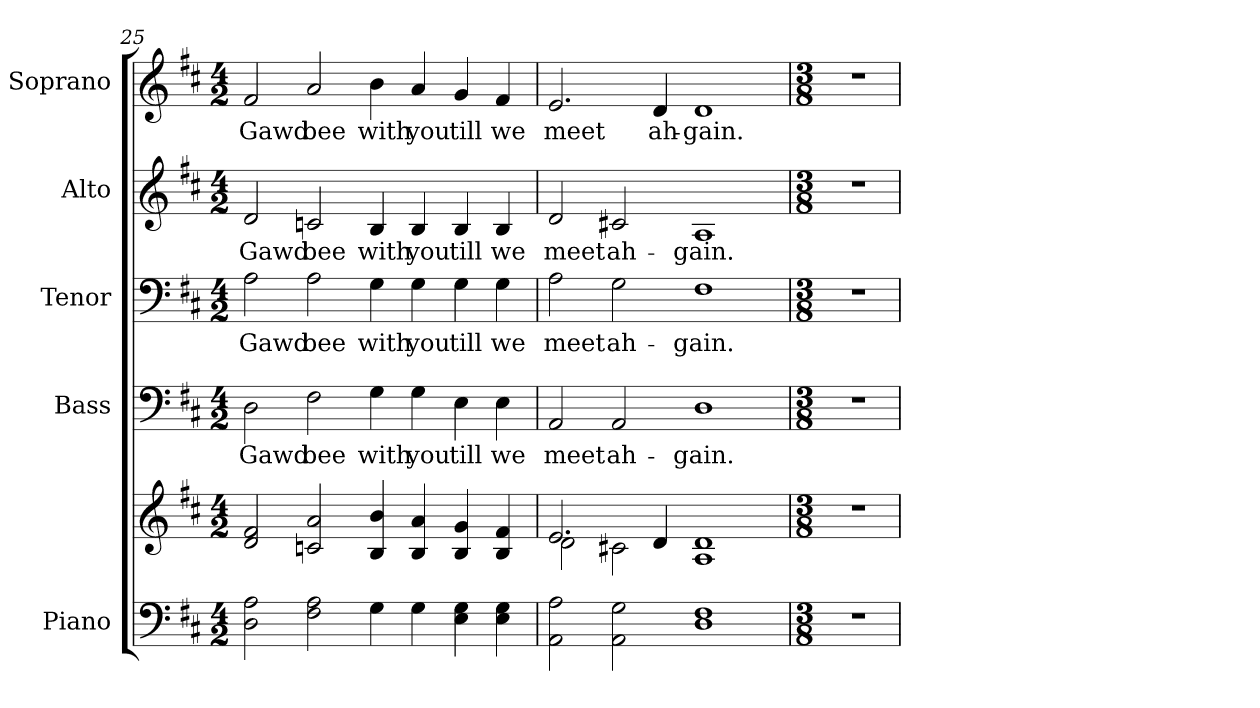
**kern	**kern	**kern	**text	**kern	**text	**kern	**text	**kern	**text
*part5	*part5	*part4	*part4	*part3	*part3	*part2	*part2	*part1	*part1
*staff6	*staff5	*staff4	*staff4	*staff3	*staff3	*staff2	*staff2	*staff1	*staff1
*I"Piano	*	*I"Bass	*	*I"Tenor	*	*I"Alto	*	*I"Soprano	*
*I'Pno.	*	*I'B.	*	*I'T.	*	*I'A.	*	*I'S.	*
!!LO:PB:g=z
*clefF4	*clefG2	*clefF4	*	*clefF4	*	*clefG2	*	*clefG2	*
*k[f#c#]	*k[f#c#]	*k[f#c#]	*	*k[f#c#]	*	*k[f#c#]	*	*k[f#c#]	*
*D:	*D:	*D:	*	*D:	*	*D:	*	*D:	*
*M4/2	*M4/2	*M4/2	*	*M4/2	*	*M4/2	*	*M4/2	*
=25	=25	=25	=25	=25	=25	=25	=25	=25	=25
!	!	!	!LO:LY:b:color=#000000	!	!	!	!	!	!
!	!	!	!	!	!LO:LY:b:color=#000000	!	!	!	!
!	!	!	!	!	!	!	!LO:LY:b:color=#000000	!	!
!	!	!	!	!	!	!	!	!	!LO:LY:b:color=#000000
2Di\ 2Ai	2di/ 2f#i	2Di\	Gawd	2Ai\	Gawd	2di/	Gawd	2f#i/	Gawd
!	!	!	!LO:LY:b:color=#000000	!	!	!	!	!	!
!	!	!	!	!	!LO:LY:b:color=#000000	!	!	!	!
!	!	!	!	!	!	!	!LO:LY:b:color=#000000	!	!
!	!	!	!	!	!	!	!	!	!LO:LY:b:color=#000000
2F#i\ 2Ai	2cni/ 2ai	2F#i\	bee	2Ai\	bee	2cni/	bee	2ai/	bee
!	!	!	!LO:LY:b:color=#000000	!	!	!	!	!	!
!	!	!	!	!	!LO:LY:b:color=#000000	!	!	!	!
!	!	!	!	!	!	!	!LO:LY:b:color=#000000	!	!
!	!	!	!	!	!	!	!	!	!LO:LY:b:color=#000000
4Gi\	4Bi/ 4bi	4Gi\	with	4Gi\	with	4Bi/	with	4bi\	with
!	!	!	!LO:LY:b:color=#000000	!	!	!	!	!	!
!	!	!	!	!	!LO:LY:b:color=#000000	!	!	!	!
!	!	!	!	!	!	!	!LO:LY:b:color=#000000	!	!
!	!	!	!	!	!	!	!	!	!LO:LY:b:color=#000000
4Gi\	4Bi/ 4ai	4Gi\	you	4Gi\	you	4Bi/	you	4ai/	you
!	!	!	!LO:LY:b:color=#000000	!	!	!	!	!	!
!	!	!	!	!	!LO:LY:b:color=#000000	!	!	!	!
!	!	!	!	!	!	!	!LO:LY:b:color=#000000	!	!
!	!	!	!	!	!	!	!	!	!LO:LY:b:color=#000000
4Ei\ 4Gi	4Bi/ 4gi	4Ei\	till	4Gi\	till	4Bi/	till	4gi/	till
!	!	!	!LO:LY:b:color=#000000	!	!	!	!	!	!
!	!	!	!	!	!LO:LY:b:color=#000000	!	!	!	!
!	!	!	!	!	!	!	!LO:LY:b:color=#000000	!	!
!	!	!	!	!	!	!	!	!	!LO:LY:b:color=#000000
4Ei\ 4Gi	4Bi/ 4f#i	4Ei\	we	4Gi\	we	4Bi/	we	4f#i/	we
=26	=26	=26	=26	=26	=26	=26	=26	=26	=26
*	*^	*	*	*	*	*	*	*	*
!	!	!	!	!LO:LY:b:color=#000000	!	!	!	!	!	!
!	!	!	!	!	!	!LO:LY:b:color=#000000	!	!	!	!
!	!	!	!	!	!	!	!	!LO:LY:b:color=#000000	!	!
!	!	!	!	!	!	!	!	!	!	!LO:LY:b:color=#000000
2AAi\ 2Ai	2.ei/	2di\	2AAi/	meet	2Ai\	meet	2di/	meet	2.ei/	meet
!	!	!	!	!LO:LY:b:color=#000000	!	!	!	!	!	!
!	!	!	!	!	!	!LO:LY:b:color=#000000	!	!	!	!
!	!	!	!	!	!	!	!	!LO:LY:b:color=#000000	!	!
2AAi\ 2Gi	.	2c#Xi\	2AAi/	ah-	2Gi\	ah-	2c#Xi/	ah-	.	.
!	!	!	!	!	!	!	!	!	!	!LO:LY:b:color=#000000
.	4di/	.	.	.	.	.	.	.	4di/	ah-
!	!	!	!	!LO:LY:b:color=#000000	!	!	!	!	!	!
!	!	!	!	!	!	!LO:LY:b:color=#000000	!	!	!	!
!	!	!	!	!	!	!	!	!LO:LY:b:color=#000000	!	!
!	!	!	!	!	!	!	!	!	!	!LO:LY:b:color=#000000
1Di 1F#i	1Ai 1di	1ryy	1Di	-gain.	1F#i	-gain.	1Ai	-gain.	1di	-gain.
*	*v	*v	*	*	*	*	*	*	*	*
!!LO:PB:g=z
=27	=27	=27	=27	=27	=27	=27	=27	=27	=27
*M3/8	*M3/8	*M3/8	*	*M3/8	*	*M3/8	*	*M3/8	*
*	*^	*	*	*	*	*	*	*	*
!LO:N:vis=1	!LO:N:vis=1	!	!LO:N:vis=1	!	!LO:N:vis=1	!	!LO:N:vis=1	!	!LO:N:vis=1	!
*	*v	*v	*	*	*	*	*	*	*	*
4.r	4.r	4.r	.	4.r	.	4.r	.	4.r	.
=	=	=	=	=	=	=	=	=	=
*-	*-	*-	*-	*-	*-	*-	*-	*-	*-
